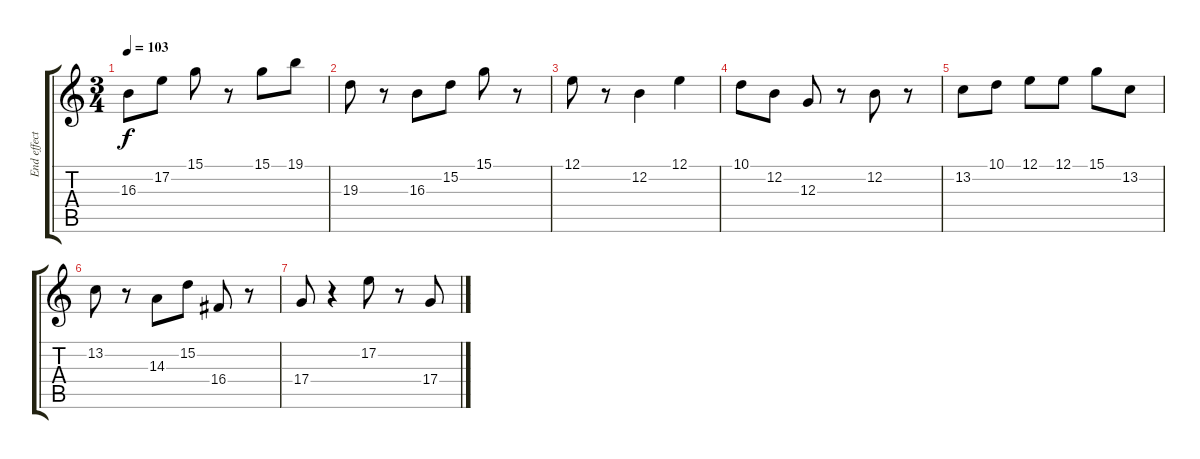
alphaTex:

\track ("End effect" "End effect") {instrument musicbox}
\staff {score tabs}
\tuning (E4 B3 G3 D3 A2 E2) {hide}
\ts (3 4)
\tempo 103
\clef g2
\ks c
16.3.8{dy f volume 11} 17.2.8{volume 11} 15.1.8{volume 12} r.8 15.1.8{volume 12} 19.1.8{volume 12} |
19.3.8{volume 12} r.8 16.3.8{volume 12} 15.2.8{volume 13} 15.1.8{volume 13} r.8 |
12.1.8{volume 12} r.8 12.2.4{volume 12} 12.1.4{volume 11} |
10.1.8{volume 10} 12.2.8{volume 10} 12.3.8{volume 10} r.8 12.2.8{volume 9} r.8 |
13.2.8{volume 8} 10.1.8{volume 8} 12.1.8{volume 8} 12.1.8{volume 7} 15.1.8{volume 7} 13.2.8{volume 7} |
13.2.8{volume 6} r.8 14.3.8{volume 6} 15.2.8{volume 5} 16.4.8{volume 5} r.8 |
17.4.8{volume 4} r.4 17.2.8{volume 3} r.8 17.4.8{volume 2}
